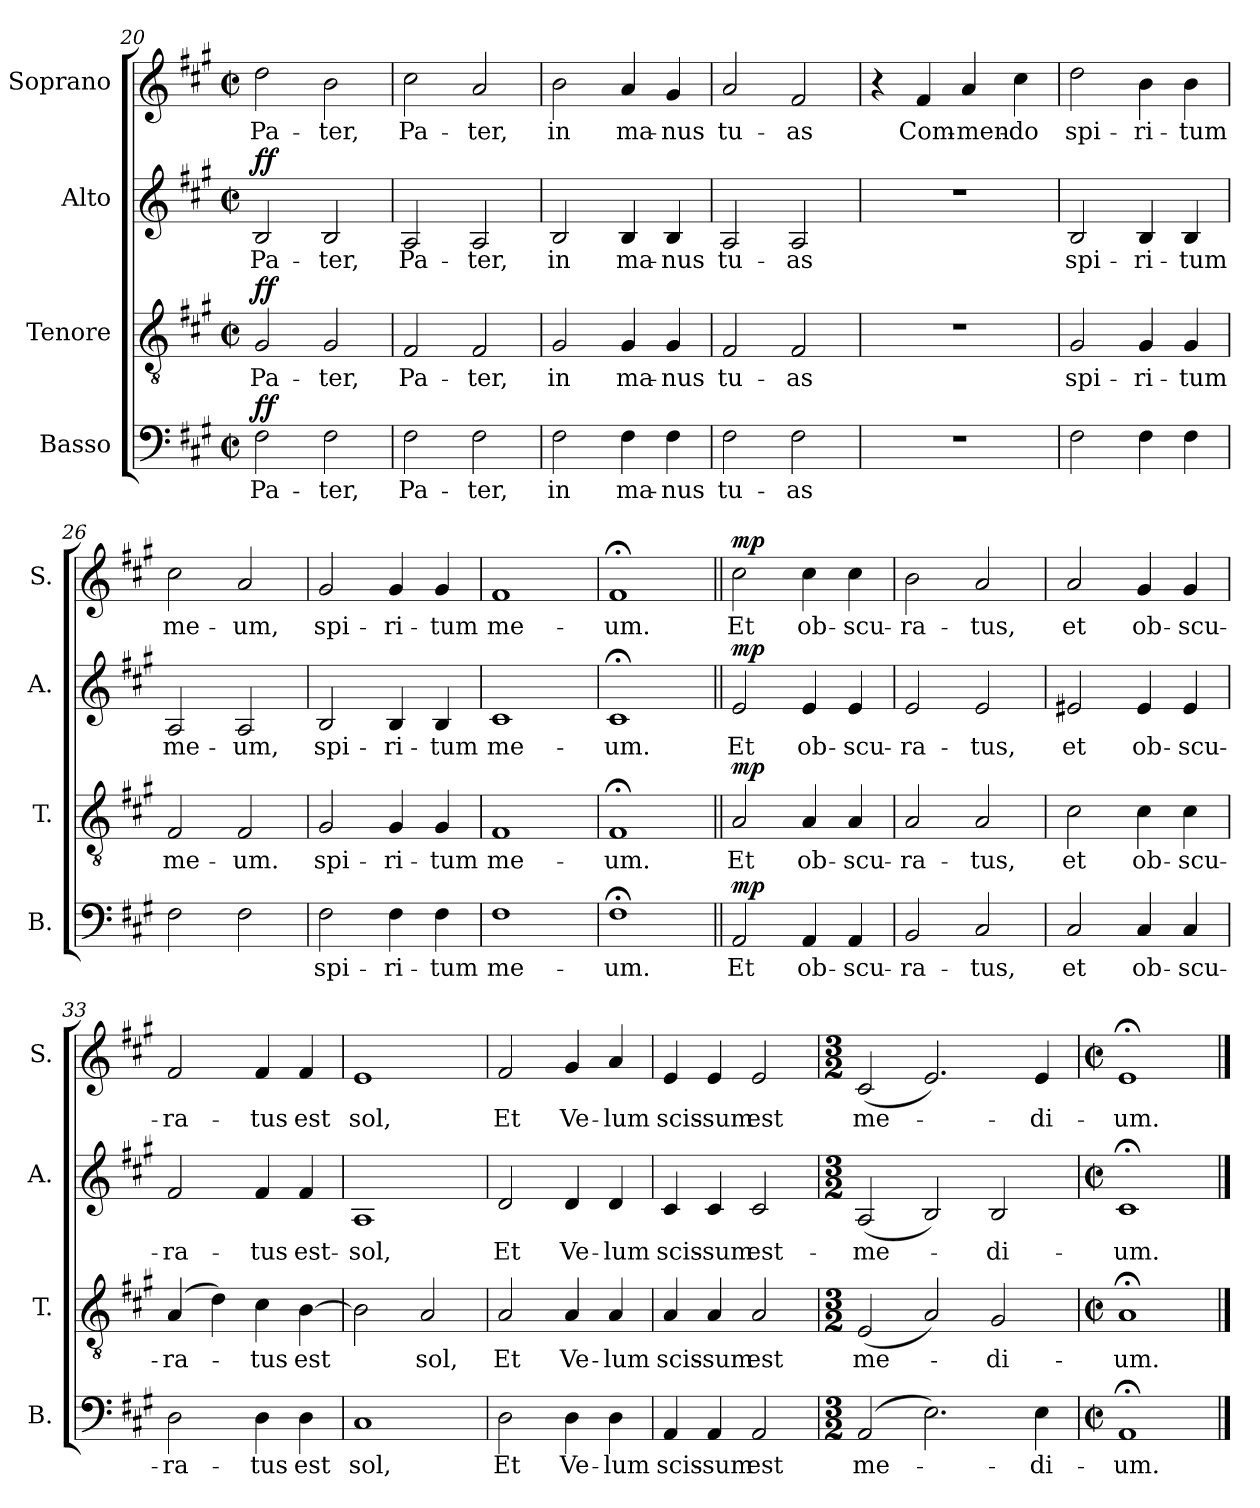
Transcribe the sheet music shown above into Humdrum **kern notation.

**kern	**text	**dynam	**kern	**text	**dynam	**kern	**text	**dynam	**kern	**text	**dynam
*part4	*part4	*part4	*part3	*part3	*part3	*part2	*part2	*part2	*part1	*part1	*part1
*staff4	*staff4	*staff4	*staff3	*staff3	*staff3	*staff2	*staff2	*staff2	*staff1	*staff1	*staff1
*I"Basso	*	*	*I"Tenore	*	*	*I"Alto	*	*	*I"Soprano	*	*
*I'B.	*	*	*I'T.	*	*	*I'A.	*	*	*I'S.	*	*
*clefF4	*	*	*clefGv2	*	*	*clefG2	*	*	*clefG2	*	*
*k[f#c#g#]	*	*	*k[f#c#g#]	*	*	*k[f#c#g#]	*	*	*k[f#c#g#]	*	*
*A:	*	*	*A:	*	*	*A:	*	*	*A:	*	*
*M2/2	*	*	*M2/2	*	*	*M2/2	*	*	*M2/2	*	*
*met(c|)	*	*	*met(c|)	*	*	*met(c|)	*	*	*met(c|)	*	*
=20	=20	=20	=20	=20	=20	=20	=20	=20	=20	=20	=20
!	!LO:LY:b	!LO:DY:a	!	!LO:LY:b	!LO:DY:a	!	!LO:LY:b	!LO:DY:a	!	!LO:LY:b	!
2F#\	Pa-	ff	2G#/	Pa-	ff	2B/	Pa-	ff	2dd\	Pa-	.
!	!LO:LY:b	!	!	!LO:LY:b	!	!	!LO:LY:b	!	!	!LO:LY:b	!
2F#\	-ter,	.	2G#/	-ter,	.	2B/	-ter,	.	2b\	-ter,	.
!!LO:LB:g=z
=21	=21	=21	=21	=21	=21	=21	=21	=21	=21	=21	=21
!	!LO:LY:b	!	!	!LO:LY:b	!	!	!LO:LY:b	!	!	!LO:LY:b	!
2F#\	Pa-	.	2F#/	Pa-	.	2A/	Pa-	.	2cc#\	Pa-	.
!	!LO:LY:b	!	!	!LO:LY:b	!	!	!LO:LY:b	!	!	!LO:LY:b	!
2F#\	-ter,	.	2F#/	-ter,	.	2A/	-ter,	.	2a/	-ter,	.
=22	=22	=22	=22	=22	=22	=22	=22	=22	=22	=22	=22
!	!LO:LY:b	!	!	!LO:LY:b	!	!	!LO:LY:b	!	!	!LO:LY:b	!
2F#\	in	.	2G#/	in	.	2B/	in	.	2b\	in	.
!	!LO:LY:b	!	!	!LO:LY:b	!	!	!LO:LY:b	!	!	!LO:LY:b	!
4F#\	ma-	.	4G#/	ma-	.	4B/	ma-	.	4a/	ma-	.
!	!LO:LY:b	!	!	!LO:LY:b	!	!	!LO:LY:b	!	!	!LO:LY:b	!
4F#\	-nus	.	4G#/	-nus	.	4B/	-nus	.	4g#/	-nus	.
=23	=23	=23	=23	=23	=23	=23	=23	=23	=23	=23	=23
!	!LO:LY:b	!	!	!LO:LY:b	!	!	!LO:LY:b	!	!	!LO:LY:b	!
2F#\	tu-	.	2F#/	tu-	.	2A/	tu-	.	2a/	tu-	.
!	!LO:LY:b	!	!	!LO:LY:b	!	!	!LO:LY:b	!	!	!LO:LY:b	!
2F#\	-as	.	2F#/	-as	.	2A/	-as	.	2f#/	-as	.
=24	=24	=24	=24	=24	=24	=24	=24	=24	=24	=24	=24
1r	.	.	1r	.	.	1r	.	.	4r	.	.
!	!	!	!	!	!	!	!	!	!	!LO:LY:b	!
.	.	.	.	.	.	.	.	.	4f#/	Com-	.
!	!	!	!	!	!	!	!	!	!	!LO:LY:b	!
.	.	.	.	.	.	.	.	.	4a/	-men-	.
!	!	!	!	!	!	!	!	!	!	!LO:LY:b	!
.	.	.	.	.	.	.	.	.	4cc#\	-do	.
=25	=25	=25	=25	=25	=25	=25	=25	=25	=25	=25	=25
!	!	!	!	!LO:LY:b	!	!	!LO:LY:b	!	!	!LO:LY:b	!
2F#\	.	.	2G#/	spi-	.	2B/	spi-	.	2dd\	spi-	.
!	!	!	!	!LO:LY:b	!	!	!LO:LY:b	!	!	!LO:LY:b	!
4F#\	.	.	4G#/	-ri-	.	4B/	-ri-	.	4b\	-ri-	.
!	!	!	!	!LO:LY:b	!	!	!LO:LY:b	!	!	!LO:LY:b	!
4F#\	.	.	4G#/	-tum	.	4B/	-tum	.	4b\	-tum	.
!!LO:LB:g=z
=26	=26	=26	=26	=26	=26	=26	=26	=26	=26	=26	=26
!	!	!	!	!LO:LY:b	!	!	!LO:LY:b	!	!	!LO:LY:b	!
2F#\	.	.	2F#/	me-	.	2A/	me-	.	2cc#\	me-	.
!	!	!	!	!LO:LY:b	!	!	!LO:LY:b	!	!	!LO:LY:b	!
2F#\	.	.	2F#/	-um.	.	2A/	-um,	.	2a/	-um,	.
=27	=27	=27	=27	=27	=27	=27	=27	=27	=27	=27	=27
!	!LO:LY:b	!	!	!LO:LY:b	!	!	!LO:LY:b	!	!	!LO:LY:b	!
2F#\	spi-	.	2G#/	spi-	.	2B/	spi-	.	2g#/	spi-	.
!	!LO:LY:b	!	!	!LO:LY:b	!	!	!LO:LY:b	!	!	!LO:LY:b	!
4F#\	-ri-	.	4G#/	-ri-	.	4B/	-ri-	.	4g#/	-ri-	.
!	!LO:LY:b	!	!	!LO:LY:b	!	!	!LO:LY:b	!	!	!LO:LY:b	!
4F#\	-tum	.	4G#/	-tum	.	4B/	-tum	.	4g#/	-tum	.
=28	=28	=28	=28	=28	=28	=28	=28	=28	=28	=28	=28
!	!LO:LY:b	!	!	!LO:LY:b	!	!	!LO:LY:b	!	!	!LO:LY:b	!
1F#	me-	.	1F#	me-	.	1c#	me-	.	1f#	me-	.
=29	=29	=29	=29	=29	=29	=29	=29	=29	=29	=29	=29
!	!LO:LY:b	!	!	!LO:LY:b	!	!	!LO:LY:b	!	!	!LO:LY:b	!
1F#;<	-um.	.	1F#;	-um.	.	1c#;	-um.	.	1f#;	-um.	.
=30||	=30||	=30||	=30||	=30||	=30||	=30||	=30||	=30||	=30||	=30||	=30||
!	!LO:LY:b	!LO:DY:a	!	!LO:LY:b	!LO:DY:a	!	!LO:LY:b	!LO:DY:a	!	!LO:LY:b	!LO:DY:a
2AA/	Et	mp	2A/	Et	mp	2e/	Et	mp	2cc#\	Et	mp
!	!LO:LY:b	!	!	!LO:LY:b	!	!	!LO:LY:b	!	!	!LO:LY:b	!
4AA/	ob-	.	4A/	ob-	.	4e/	ob-	.	4cc#\	ob-	.
!	!LO:LY:b	!	!	!LO:LY:b	!	!	!LO:LY:b	!	!	!LO:LY:b	!
4AA/	-scu-	.	4A/	-scu-	.	4e/	-scu-	.	4cc#\	-scu-	.
!!LO:PB:g=z
=31	=31	=31	=31	=31	=31	=31	=31	=31	=31	=31	=31
!	!LO:LY:b	!	!	!LO:LY:b	!	!	!LO:LY:b	!	!	!LO:LY:b	!
2BB/	-ra-	.	2A/	-ra-	.	2e/	-ra-	.	2b\	-ra-	.
!	!LO:LY:b	!	!	!LO:LY:b	!	!	!LO:LY:b	!	!	!LO:LY:b	!
2C#/	-tus,	.	2A/	-tus,	.	2e/	-tus,	.	2a/	-tus,	.
=32	=32	=32	=32	=32	=32	=32	=32	=32	=32	=32	=32
!	!LO:LY:b	!	!	!LO:LY:b	!	!	!LO:LY:b	!	!	!LO:LY:b	!
2C#/	et	.	2c#\	et	.	2e#X/	et	.	2a/	et	.
!	!LO:LY:b	!	!	!LO:LY:b	!	!	!LO:LY:b	!	!	!LO:LY:b	!
4C#/	ob-	.	4c#\	ob-	.	4e#/	ob-	.	4g#/	ob-	.
!	!LO:LY:b	!	!	!LO:LY:b	!	!	!LO:LY:b	!	!	!LO:LY:b	!
4C#/	-scu-	.	4c#\	-scu-	.	4e#/	-scu-	.	4g#/	-scu-	.
=33	=33	=33	=33	=33	=33	=33	=33	=33	=33	=33	=33
!	!LO:LY:b	!	!	!LO:LY:b	!	!	!LO:LY:b	!	!	!LO:LY:b	!
2D\	-ra-	.	(4A/	-ra-	.	2f#/	-ra-	.	2f#/	-ra-	.
.	.	.	4d\)	.	.	.	.	.	.	.	.
!	!LO:LY:b	!	!	!LO:LY:b	!	!	!LO:LY:b	!	!	!LO:LY:b	!
4D\	-tus	.	4c#\	-tus	.	4f#/	-tus	.	4f#/	-tus	.
!	!LO:LY:b	!	!	!LO:LY:b	!	!	!LO:LY:b	!	!	!LO:LY:b	!
4D\	est	.	[>4B\	est	.	4f#/	est-	.	4f#/	est	.
=34	=34	=34	=34	=34	=34	=34	=34	=34	=34	=34	=34
!	!LO:LY:b	!	!	!	!	!	!LO:LY:b	!	!	!LO:LY:b	!
1C#	sol,	.	2B\]	.	.	1A	-sol,	.	1e	sol,	.
!	!	!	!	!LO:LY:b	!	!	!	!	!	!	!
.	.	.	2A/	sol,	.	.	.	.	.	.	.
=35	=35	=35	=35	=35	=35	=35	=35	=35	=35	=35	=35
!	!LO:LY:b	!	!	!LO:LY:b	!	!	!LO:LY:b	!	!	!LO:LY:b	!
2D\	Et	.	2A/	Et	.	2d/	Et	.	2f#/	Et	.
!	!LO:LY:b	!	!	!LO:LY:b	!	!	!LO:LY:b	!	!	!LO:LY:b	!
4D\	Ve-	.	4A/	Ve-	.	4d/	Ve-	.	4g#/	Ve-	.
!	!LO:LY:b	!	!	!LO:LY:b	!	!	!LO:LY:b	!	!	!LO:LY:b	!
4D\	-lum	.	4A/	-lum	.	4d/	-lum	.	4a/	-lum	.
!!LO:LB:g=z
=36	=36	=36	=36	=36	=36	=36	=36	=36	=36	=36	=36
!	!LO:LY:b	!	!	!LO:LY:b	!	!	!LO:LY:b	!	!	!LO:LY:b	!
4AA/	scis-	.	4A/	scis-	.	4c#/	scis-	.	4e/	scis-	.
!	!LO:LY:b	!	!	!LO:LY:b	!	!	!LO:LY:b	!	!	!LO:LY:b	!
4AA/	-sum	.	4A/	-sum	.	4c#/	-sum	.	4e/	-sum	.
!	!LO:LY:b	!	!	!LO:LY:b	!	!	!LO:LY:b	!	!	!LO:LY:b	!
2AA/	est	.	2A/	est	.	2c#/	est-	.	2e/	est	.
=37	=37	=37	=37	=37	=37	=37	=37	=37	=37	=37	=37
*M3/2	*	*	*M3/2	*	*	*M3/2	*	*	*M3/2	*	*
!	!LO:LY:b	!	!	!LO:LY:b	!	!	!LO:LY:b	!	!	!LO:LY:b	!
(2AA/	me-	.	(<2E/	me-	.	(<2A/	-me-	.	(<2c#/	me-	.
2.E\)	.	.	2A/)	.	.	2B/)	.	.	2.e/)	.	.
!	!	!	!	!LO:LY:b	!	!	!LO:LY:b	!	!	!	!
.	.	.	2G#/	-di-	.	2B/	-di-	.	.	.	.
!	!LO:LY:b	!	!	!	!	!	!	!	!	!LO:LY:b	!
4E\	-di-	.	.	.	.	.	.	.	4e/	-di-	.
=38	=38	=38	=38	=38	=38	=38	=38	=38	=38	=38	=38
*M2/2	*	*	*M2/2	*	*	*M2/2	*	*	*M2/2	*	*
*met(c|)	*	*	*met(c|)	*	*	*met(c|)	*	*	*met(c|)	*	*
!	!LO:LY:b	!	!	!LO:LY:b	!	!	!LO:LY:b	!	!	!LO:LY:b	!
1AA;	-um.	.	1A;	-um.	.	1c#;	-um.	.	1e;	-um.	.
==	==	==	==	==	==	==	==	==	==	==	==
*-	*-	*-	*-	*-	*-	*-	*-	*-	*-	*-	*-
